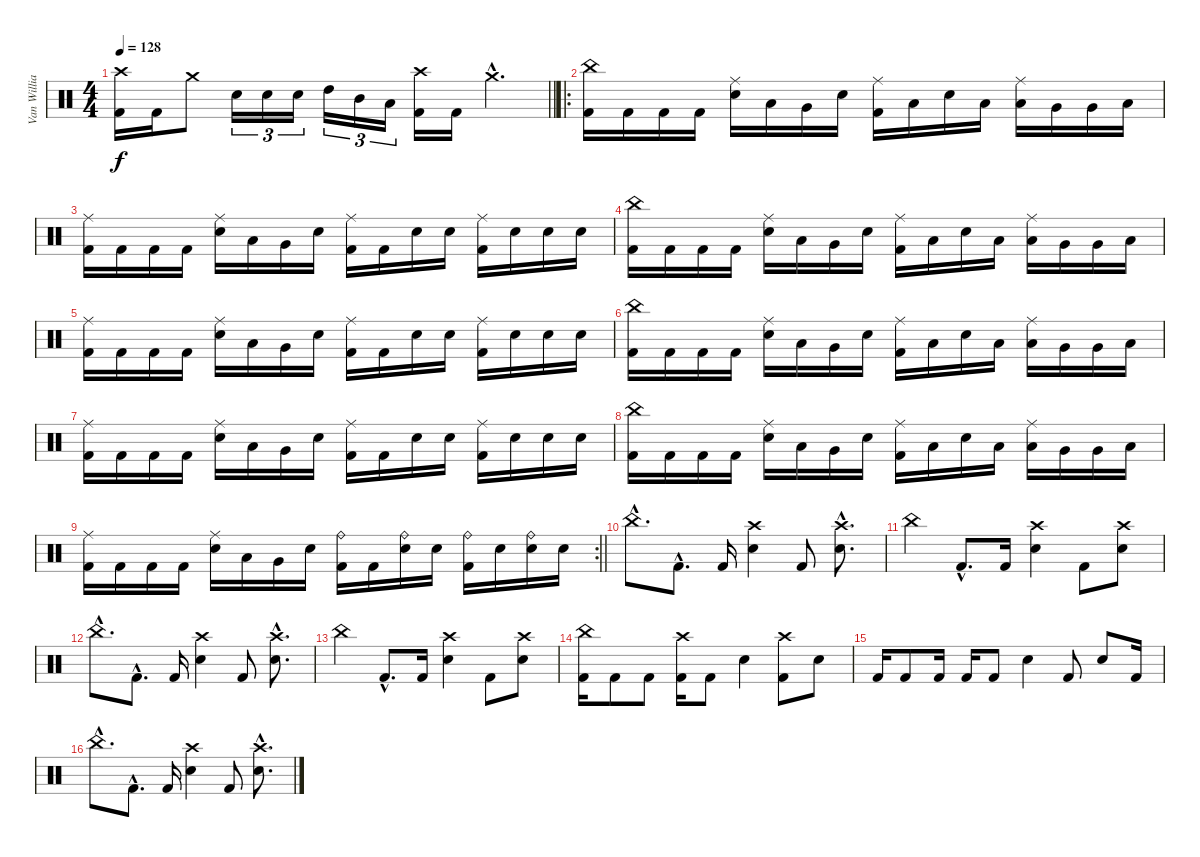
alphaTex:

\track ("Van Williams" "Van Willia") {instrument percussion}
\staff {score}
\articulation defaults
\ts (4 4)
\tempo 128
\clef neutral
\barLineRight lightlight
\ks c
("Crash high (hit)" "Kick (hit) 2").16{dy f} "Kick (hit) 2".16 "Crash medium (hit)".8 "Electric Snare (hit)".16{tu (3 2)} "Electric Snare (hit)".16{tu (3 2)} "Electric Snare (hit)".16{tu (3 2)} "High Tom (hit)".16{tu (3 2)} "Mid Tom (hit)".16{tu (3 2)} "Low Tom (hit)".16{tu (3 2)} ("Crash high (hit)" "Kick (hit) 2").16 "Kick (hit) 2".16 "Crash medium (hit)"{hac}.4{d} |
\ro
("China (hit)" "Kick (hit) 2").16 "Kick (hit) 2".16 "Kick (hit) 2".16 "Kick (hit) 2".16 ("Ride (middle)" "Electric Snare (hit)").16 "Low Tom (hit)".16 "Very Low Tom (hit)".16 "Electric Snare (hit)".16 ("Ride (middle)" "Kick (hit) 2").16 "Low Floor Tom (hit)".16 "Electric Snare (hit)".16 "Low Tom (hit)".16 ("Ride (middle)" "Low Tom (hit)").16 "Very Low Tom (hit)".16 "Very Low Tom (hit)".16 "Low Floor Tom (hit)".16 |
("Ride (middle)" "Kick (hit) 2").16 "Kick (hit) 2".16 "Kick (hit) 2".16 "Kick (hit) 2".16 ("Ride (middle)" "Electric Snare (hit)").16 "Low Tom (hit)".16 "Very Low Tom (hit)".16 "Electric Snare (hit)".16 ("Ride (middle)" "Kick (hit) 2").16 "Kick (hit) 2".16 "Electric Snare (hit)".16 "Electric Snare (hit)".16 ("Ride (middle)" "Kick (hit) 2").16 "Electric Snare (hit)".16 "Electric Snare (hit)".16 "Electric Snare (hit)".16 |
("China (hit)" "Kick (hit) 2").16 "Kick (hit) 2".16 "Kick (hit) 2".16 "Kick (hit) 2".16 ("Ride (middle)" "Electric Snare (hit)").16 "Low Tom (hit)".16 "Very Low Tom (hit)".16 "Electric Snare (hit)".16 ("Ride (middle)" "Kick (hit) 2").16 "Low Floor Tom (hit)".16 "Electric Snare (hit)".16 "Low Tom (hit)".16 ("Ride (middle)" "Low Tom (hit)").16 "Very Low Tom (hit)".16 "Very Low Tom (hit)".16 "Low Floor Tom (hit)".16 |
("Ride (middle)" "Kick (hit) 2").16 "Kick (hit) 2".16 "Kick (hit) 2".16 "Kick (hit) 2".16 ("Ride (middle)" "Electric Snare (hit)").16 "Low Tom (hit)".16 "Very Low Tom (hit)".16 "Electric Snare (hit)".16 ("Ride (middle)" "Kick (hit) 2").16 "Kick (hit) 2".16 "Electric Snare (hit)".16 "Electric Snare (hit)".16 ("Ride (middle)" "Kick (hit) 2").16 "Electric Snare (hit)".16 "Electric Snare (hit)".16 "Electric Snare (hit)".16 |
("China (hit)" "Kick (hit) 2").16 "Kick (hit) 2".16 "Kick (hit) 2".16 "Kick (hit) 2".16 ("Ride (middle)" "Electric Snare (hit)").16 "Low Tom (hit)".16 "Very Low Tom (hit)".16 "Electric Snare (hit)".16 ("Ride (middle)" "Kick (hit) 2").16 "Low Floor Tom (hit)".16 "Electric Snare (hit)".16 "Low Tom (hit)".16 ("Ride (middle)" "Low Tom (hit)").16 "Very Low Tom (hit)".16 "Very Low Tom (hit)".16 "Low Floor Tom (hit)".16 |
("Ride (middle)" "Kick (hit) 2").16 "Kick (hit) 2".16 "Kick (hit) 2".16 "Kick (hit) 2".16 ("Ride (middle)" "Electric Snare (hit)").16 "Low Tom (hit)".16 "Very Low Tom (hit)".16 "Electric Snare (hit)".16 ("Ride (middle)" "Kick (hit) 2").16 "Kick (hit) 2".16 "Electric Snare (hit)".16 "Electric Snare (hit)".16 ("Ride (middle)" "Kick (hit) 2").16 "Electric Snare (hit)".16 "Electric Snare (hit)".16 "Electric Snare (hit)".16 |
("China (hit)" "Kick (hit) 2").16 "Kick (hit) 2".16 "Kick (hit) 2".16 "Kick (hit) 2".16 ("Ride (middle)" "Electric Snare (hit)").16 "Low Tom (hit)".16 "Very Low Tom (hit)".16 "Electric Snare (hit)".16 ("Ride (middle)" "Kick (hit) 2").16 "Low Floor Tom (hit)".16 "Electric Snare (hit)".16 "Low Tom (hit)".16 ("Ride (middle)" "Low Tom (hit)").16 "Very Low Tom (hit)".16 "Very Low Tom (hit)".16 "Low Floor Tom (hit)".16 |
\rc 2
\barLineRight lightlight
("Ride (middle)" "Kick (hit) 2").16 "Kick (hit) 2".16 "Kick (hit) 2".16 "Kick (hit) 2".16 ("Ride (middle)" "Electric Snare (hit)").16 "Low Tom (hit)".16 "Very Low Tom (hit)".16 "Electric Snare (hit)".16 ("Ride (bell)" "Kick (hit) 2").16 "Kick (hit) 2".16 ("Ride (bell)" "Electric Snare (hit)").16 "Electric Snare (hit)".16 ("Ride (bell)" "Kick (hit) 2").16 "Electric Snare (hit)".16 ("Ride (bell)" "Electric Snare (hit)").16 "Electric Snare (hit)".16 |
"China (hit)"{hac}.8{d} "Kick (hit) 2"{hac}.8{d} "Kick (hit) 2".16 ("Crash high (hit)" "Electric Snare (hit)").4 "Kick (hit) 2".8 ("Crash high (hit)"{hac} "Electric Snare (hit)"{hac}).8{d} |
"China (hit)".4 "Kick (hit) 2"{hac}.8{d} "Kick (hit) 2".16 ("Crash high (hit)" "Electric Snare (hit)").4 "Kick (hit) 2".8 ("Crash high (hit)" "Electric Snare (hit)").8 |
"China (hit)"{hac}.8{d} "Kick (hit) 2"{hac}.8{d} "Kick (hit) 2".16 ("Crash high (hit)" "Electric Snare (hit)").4 "Kick (hit) 2".8 ("Crash high (hit)"{hac} "Electric Snare (hit)"{hac}).8{d} |
"China (hit)".4 "Kick (hit) 2"{hac}.8{d} "Kick (hit) 2".16 ("Crash high (hit)" "Electric Snare (hit)").4 "Kick (hit) 2".8 ("Crash high (hit)" "Electric Snare (hit)").8 |
("China (hit)" "Kick (hit) 2").16 "Kick (hit) 2".8 "Kick (hit) 2".8 ("Crash high (hit)" "Kick (hit) 2").16 "Kick (hit) 2".8 "Electric Snare (hit)".4 ("Crash high (hit)" "Kick (hit) 2").8 "Electric Snare (hit)".8 |
"Kick (hit) 2".16 "Kick (hit) 2".8 "Kick (hit) 2".16 "Kick (hit) 2".16 "Kick (hit) 2".8 "Electric Snare (hit)".4 "Kick (hit) 2".8 "Electric Snare (hit)".8 "Kick (hit) 2".16 |
"China (hit)"{hac}.8{d} "Kick (hit) 2"{hac}.8{d} "Kick (hit) 2".16 ("Crash high (hit)" "Electric Snare (hit)").4 "Kick (hit) 2".8 ("Crash high (hit)"{hac} "Electric Snare (hit)"{hac}).8{d}
